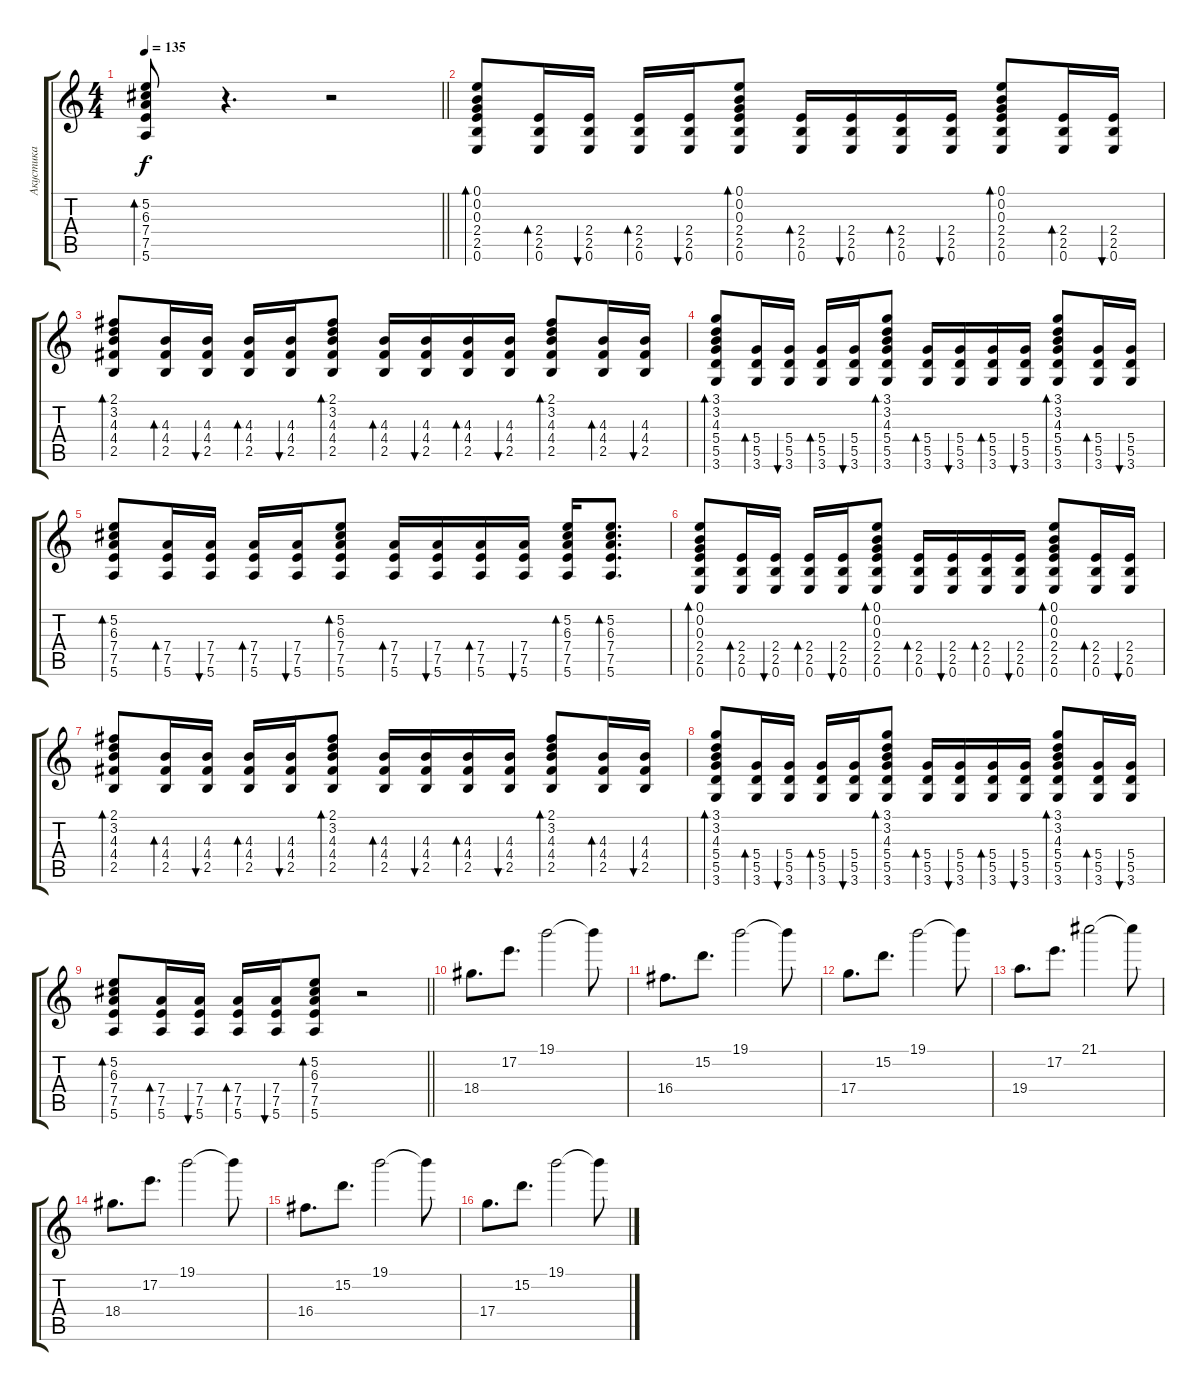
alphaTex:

\track ("Акустика" "Акустика") {instrument acousticguitarsteel}
\staff {score tabs}
\tuning (E4 B3 G3 D3 A2 E2) {hide}
\ts (4 4)
\tempo 135
\clef g2
\barLineRight lightlight
\ks c
(5.2 6.3 7.4 7.5 5.6).8{bd 30 dy f} r.4{d} r.2 |
(0.1 0.2 0.3 2.4 2.5 0.6).8{bd 30} (2.4 2.5 0.6).16{bd 30} (2.4 2.5 0.6).16{bu 30} (2.4 2.5 0.6).16{bd 30} (2.4 2.5 0.6).16{bu 30} (0.1 0.2 0.3 2.4 2.5 0.6).8{bd 30} (2.4 2.5 0.6).16{bd 30} (2.4 2.5 0.6).16{bu 30} (2.4 2.5 0.6).16{bd 30} (2.4 2.5 0.6).16{bu 30} (0.1 0.2 0.3 2.4 2.5 0.6).8{bd 30} (2.4 2.5 0.6).16{bd 30} (2.4 2.5 0.6).16{bu 30} |
(2.1 3.2 4.3 4.4 2.5).8{bd 30} (4.3 4.4 2.5).16{bd 30} (4.3 4.4 2.5).16{bu 30} (4.3 4.4 2.5).16{bd 30} (4.3 4.4 2.5).16{bu 30} (2.1 3.2 4.3 4.4 2.5).8{bd 30} (4.3 4.4 2.5).16{bd 30} (4.3 4.4 2.5).16{bu 30} (4.3 4.4 2.5).16{bd 30} (4.3 4.4 2.5).16{bu 30} (2.1 3.2 4.3 4.4 2.5).8{bd 30} (4.3 4.4 2.5).16{bd 30} (4.3 4.4 2.5).16{bu 30} |
(3.1 3.2 4.3 5.4 5.5 3.6).8{bd 30} (5.4 5.5 3.6).16{bd 30} (5.4 5.5 3.6).16{bu 30} (5.4 5.5 3.6).16{bd 30} (5.4 5.5 3.6).16{bu 30} (3.1 3.2 4.3 5.4 5.5 3.6).8{bd 30} (5.4 5.5 3.6).16{bd 30} (5.4 5.5 3.6).16{bu 30} (5.4 5.5 3.6).16{bd 30} (5.4 5.5 3.6).16{bu 30} (3.1 3.2 4.3 5.4 5.5 3.6).8{bd 30} (5.4 5.5 3.6).16{bd 30} (5.4 5.5 3.6).16{bu 30} |
(5.2 6.3 7.4 7.5 5.6).8{bd 30} (7.4 7.5 5.6).16{bd 30} (7.4 7.5 5.6).16{bu 30} (7.4 7.5 5.6).16{bd 30} (7.4 7.5 5.6).16{bu 30} (5.2 6.3 7.4 7.5 5.6).8{bd 30} (7.4 7.5 5.6).16{bd 30} (7.4 7.5 5.6).16{bu 30} (7.4 7.5 5.6).16{bd 30} (7.4 7.5 5.6).16{bu 30} (5.2 6.3 7.4 7.5 5.6).16{bd 30} (5.2 6.3 7.4 7.5 5.6).8{d bd 30} |
(0.1 0.2 0.3 2.4 2.5 0.6).8{bd 30} (2.4 2.5 0.6).16{bd 30} (2.4 2.5 0.6).16{bu 30} (2.4 2.5 0.6).16{bd 30} (2.4 2.5 0.6).16{bu 30} (0.1 0.2 0.3 2.4 2.5 0.6).8{bd 30} (2.4 2.5 0.6).16{bd 30} (2.4 2.5 0.6).16{bu 30} (2.4 2.5 0.6).16{bd 30} (2.4 2.5 0.6).16{bu 30} (0.1 0.2 0.3 2.4 2.5 0.6).8{bd 30} (2.4 2.5 0.6).16{bd 30} (2.4 2.5 0.6).16{bu 30} |
(2.1 3.2 4.3 4.4 2.5).8{bd 30} (4.3 4.4 2.5).16{bd 30} (4.3 4.4 2.5).16{bu 30} (4.3 4.4 2.5).16{bd 30} (4.3 4.4 2.5).16{bu 30} (2.1 3.2 4.3 4.4 2.5).8{bd 30} (4.3 4.4 2.5).16{bd 30} (4.3 4.4 2.5).16{bu 30} (4.3 4.4 2.5).16{bd 30} (4.3 4.4 2.5).16{bu 30} (2.1 3.2 4.3 4.4 2.5).8{bd 30} (4.3 4.4 2.5).16{bd 30} (4.3 4.4 2.5).16{bu 30} |
(3.1 3.2 4.3 5.4 5.5 3.6).8{bd 30} (5.4 5.5 3.6).16{bd 30} (5.4 5.5 3.6).16{bu 30} (5.4 5.5 3.6).16{bd 30} (5.4 5.5 3.6).16{bu 30} (3.1 3.2 4.3 5.4 5.5 3.6).8{bd 30} (5.4 5.5 3.6).16{bd 30} (5.4 5.5 3.6).16{bu 30} (5.4 5.5 3.6).16{bd 30} (5.4 5.5 3.6).16{bu 30} (3.1 3.2 4.3 5.4 5.5 3.6).8{bd 30} (5.4 5.5 3.6).16{bd 30} (5.4 5.5 3.6).16{bu 30} |
\barLineRight lightlight
(5.2 6.3 7.4 7.5 5.6).8{bd 30} (7.4 7.5 5.6).16{bd 30} (7.4 7.5 5.6).16{bu 30} (7.4 7.5 5.6).16{bd 30} (7.4 7.5 5.6).16{bu 30} (5.2 6.3 7.4 7.5 5.6).8{bd 30} r.2 |
18.4.8{d} 17.2.8{d} 19.1.2 19.1{t}.8 |
16.4.8{d} 15.2.8{d} 19.1.2 19.1{t}.8 |
17.4.8{d} 15.2.8{d} 19.1.2 19.1{t}.8 |
19.4.8{d} 17.2.8{d} 21.1.2 21.1{t}.8 |
18.4.8{d} 17.2.8{d} 19.1.2 19.1{t}.8 |
16.4.8{d} 15.2.8{d} 19.1.2 19.1{t}.8 |
17.4.8{d} 15.2.8{d} 19.1.2 19.1{t}.8
